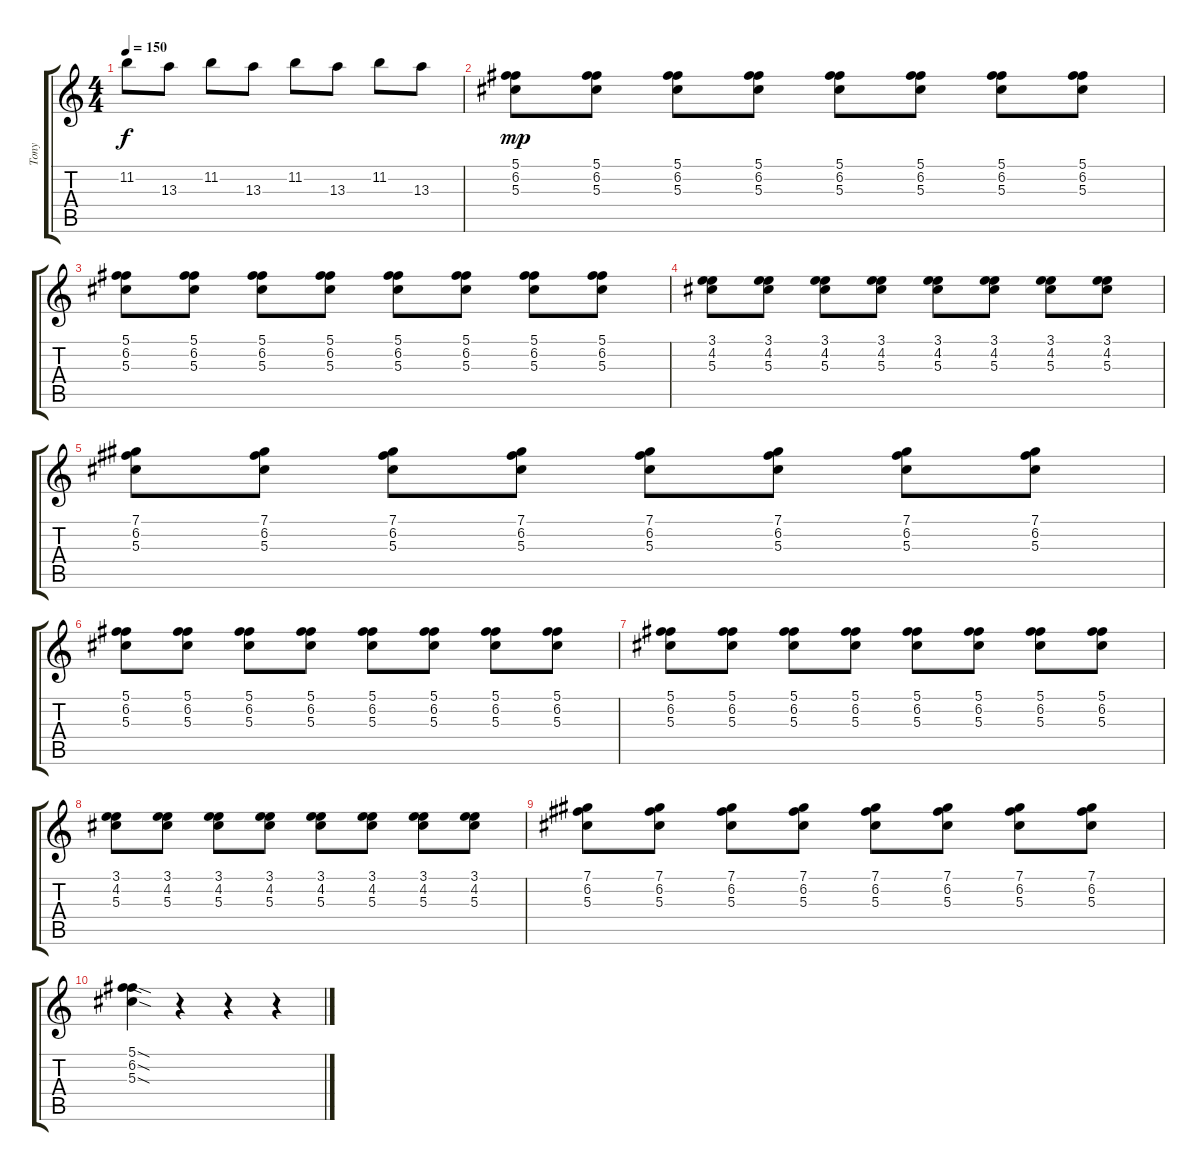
\track ("Tony" "Tony") {instrument distortionguitar}
\staff {score tabs}
\tuning (Db4 C4 Ab3 Db3 Ab2 Db2) {hide}
\ts (4 4)
\tempo 150
\clef g2
\ks c
11.2.8{dy f} 13.3.8 11.2.8 13.3.8 11.2.8 13.3.8 11.2.8 13.3.8 |
(5.1 6.2 5.3).8{dy mp} (5.1 6.2 5.3).8 (5.1 6.2 5.3).8 (5.1 6.2 5.3).8 (5.1 6.2 5.3).8 (5.1 6.2 5.3).8 (5.1 6.2 5.3).8 (5.1 6.2 5.3).8 |
(5.1 6.2 5.3).8 (5.1 6.2 5.3).8 (5.1 6.2 5.3).8 (5.1 6.2 5.3).8 (5.1 6.2 5.3).8 (5.1 6.2 5.3).8 (5.1 6.2 5.3).8 (5.1 6.2 5.3).8 |
(3.1 4.2 5.3).8 (3.1 4.2 5.3).8 (3.1 4.2 5.3).8 (3.1 4.2 5.3).8 (3.1 4.2 5.3).8 (3.1 4.2 5.3).8 (3.1 4.2 5.3).8 (3.1 4.2 5.3).8 |
(7.1 6.2 5.3).8 (7.1 6.2 5.3).8 (7.1 6.2 5.3).8 (7.1 6.2 5.3).8 (7.1 6.2 5.3).8 (7.1 6.2 5.3).8 (7.1 6.2 5.3).8 (7.1 6.2 5.3).8 |
(5.1 6.2 5.3).8 (5.1 6.2 5.3).8 (5.1 6.2 5.3).8 (5.1 6.2 5.3).8 (5.1 6.2 5.3).8 (5.1 6.2 5.3).8 (5.1 6.2 5.3).8 (5.1 6.2 5.3).8 |
(5.1 6.2 5.3).8 (5.1 6.2 5.3).8 (5.1 6.2 5.3).8 (5.1 6.2 5.3).8 (5.1 6.2 5.3).8 (5.1 6.2 5.3).8 (5.1 6.2 5.3).8 (5.1 6.2 5.3).8 |
(3.1 4.2 5.3).8 (3.1 4.2 5.3).8 (3.1 4.2 5.3).8 (3.1 4.2 5.3).8 (3.1 4.2 5.3).8 (3.1 4.2 5.3).8 (3.1 4.2 5.3).8 (3.1 4.2 5.3).8 |
(7.1 6.2 5.3).8 (7.1 6.2 5.3).8 (7.1 6.2 5.3).8 (7.1 6.2 5.3).8 (7.1 6.2 5.3).8 (7.1 6.2 5.3).8 (7.1 6.2 5.3).8 (7.1 6.2 5.3).8 |
(5.1{sod} 6.2{sod} 5.3{sod}).4 r.4 r.4 r.4
